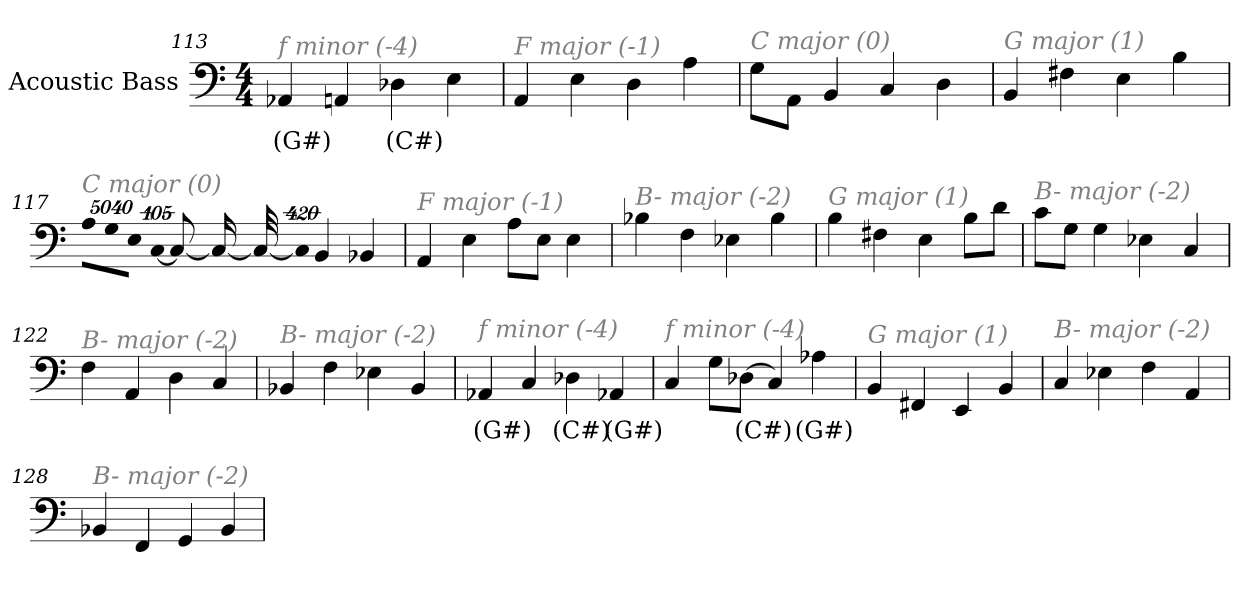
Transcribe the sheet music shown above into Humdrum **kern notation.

**kern	**text
*part1	*part1
*staff1	*staff1
*I"Acoustic Bass	*
*clefF4	*
*ITrd7c12	*
*k[]	*
*C:	*
*M4/4	*
=113	=113
!LO:TX:i:color=#808080:t=f minor (-4)	!
4AAA-Xi	(G#)
4AAA	.
4DD-Xi	(C#)
4EE	.
=114	=114
!LO:TX:i:color=#808080:t=F major (-1)	!
4AAA	.
4EE	.
4DD	.
4AA	.
=115	=115
!LO:TX:i:color=#808080:t=C major (0)	!
8GGL	.
8AAAJ	.
4BBB	.
4CC	.
4DD	.
=116	=116
!LO:TX:i:color=#808080:t=G major (1)	!
4BBB	.
4FF#X	.
4EE	.
4BB	.
=117	=117
!LO:TX:i:color=#808080:t=C major (0)	!
!LO:N:vis=8	!
40320%3347AAL	.
!LO:N:vis=8	!
40320%3347GG	.
!LO:N:vis=8	!
40320%3347EEJ	.
!LO:N:vis=1024	!
[13440%13CC	.
8CC_	.
16CC_	.
32CC_	.
!LO:N:vis=1024%31	!
13440%407CC]	.
4BBB	.
4BBB-X	.
=118	=118
!LO:TX:i:color=#808080:t=F major (-1)	!
4AAA	.
4EE	.
8AAL	.
8EEJ	.
4EE	.
=119	=119
!LO:TX:i:color=#808080:t=B- major (-2)	!
4BB-X	.
4FF	.
4EE-X	.
4BB-	.
=120	=120
!LO:TX:i:color=#808080:t=G major (1)	!
4BB	.
4FF#X	.
4EE	.
8BBL	.
8DJ	.
=121	=121
!LO:TX:i:color=#808080:t=B- major (-2)	!
8CL	.
8GGJ	.
4GG	.
4EE-X	.
4CC	.
=122	=122
!LO:TX:i:color=#808080:t=B- major (-2)	!
4FF	.
4AAA	.
4DD	.
4CC	.
=123	=123
!LO:TX:i:color=#808080:t=B- major (-2)	!
4BBB-X	.
4FF	.
4EE-X	.
4BBB-	.
=124	=124
!LO:TX:i:color=#808080:t=f minor (-4)	!
4AAA-Xi	(G#)
4CC	.
4DD-Xi	(C#)
4AAA-Xi	(G#)
=125	=125
!LO:TX:i:color=#808080:t=f minor (-4)	!
4CC	.
8GGL	.
[8DD-XiJ	(C#)
4CC#]	.
4AA-Xi	(G#)
=126	=126
!LO:TX:i:color=#808080:t=G major (1)	!
4BBB	.
4FFF#X	.
4EEE	.
4BBB	.
=127	=127
!LO:TX:i:color=#808080:t=B- major (-2)	!
4CC	.
4EE-X	.
4FF	.
4AAA	.
=128	=128
!LO:TX:i:color=#808080:t=B- major (-2)	!
4BBB-X	.
4FFF	.
4GGG	.
4BBB-	.
=	=
*-	*-
